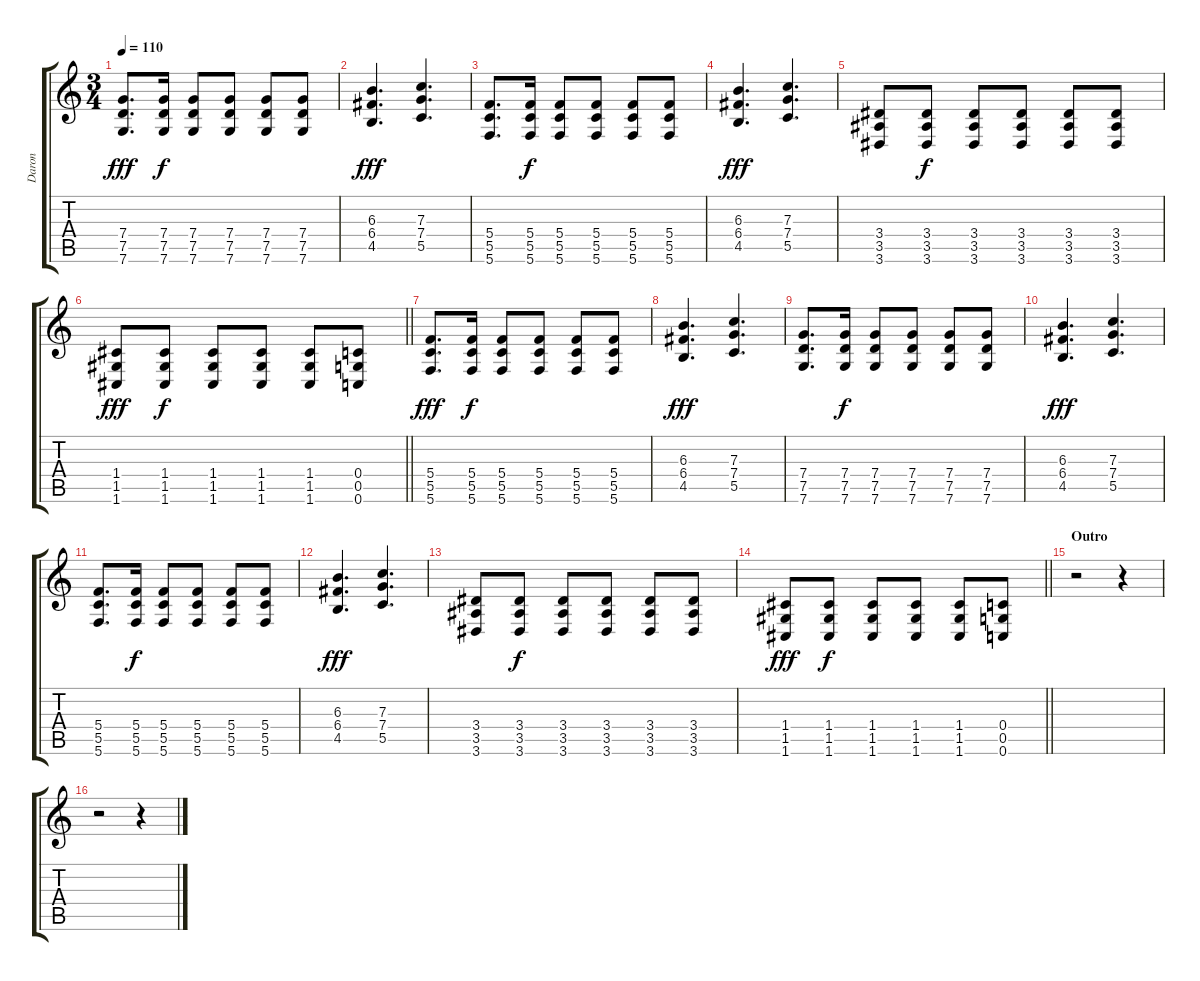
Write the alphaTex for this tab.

\track ("Daron" "Daron") {instrument distortionguitar}
\staff {score tabs}
\tuning (D4 A3 F3 C3 G2 C2) {hide}
\ts (3 4)
\tempo 110
\clef g2
\ks c
(7.4 7.5 7.6).8{d dy fff} (7.4 7.5 7.6).16{dy f} (7.4 7.5 7.6).8 (7.4 7.5 7.6).8 (7.4 7.5 7.6).8 (7.4 7.5 7.6).8 |
(6.3 6.4 4.5).4{d dy fff} (7.3 7.4 5.5).4{d} |
(5.4 5.5 5.6).8{d} (5.4 5.5 5.6).16{dy f} (5.4 5.5 5.6).8 (5.4 5.5 5.6).8 (5.4 5.5 5.6).8 (5.4 5.5 5.6).8 |
(6.3 6.4 4.5).4{d dy fff} (7.3 7.4 5.5).4{d} |
(3.4 3.5 3.6).8 (3.4 3.5 3.6).8{dy f} (3.4 3.5 3.6).8 (3.4 3.5 3.6).8 (3.4 3.5 3.6).8 (3.4 3.5 3.6).8 |
\barLineRight lightlight
(1.4 1.5 1.6).8{dy fff} (1.4 1.5 1.6).8{dy f} (1.4 1.5 1.6).8 (1.4 1.5 1.6).8 (1.4 1.5 1.6).8 (0.4 0.5 0.6).8 |
(5.4 5.5 5.6).8{d dy fff} (5.4 5.5 5.6).16{dy f} (5.4 5.5 5.6).8 (5.4 5.5 5.6).8 (5.4 5.5 5.6).8 (5.4 5.5 5.6).8 |
(6.3 6.4 4.5).4{d dy fff} (7.3 7.4 5.5).4{d} |
(7.4 7.5 7.6).8{d} (7.4 7.5 7.6).16{dy f} (7.4 7.5 7.6).8 (7.4 7.5 7.6).8 (7.4 7.5 7.6).8 (7.4 7.5 7.6).8 |
(6.3 6.4 4.5).4{d dy fff} (7.3 7.4 5.5).4{d} |
(5.4 5.5 5.6).8{d} (5.4 5.5 5.6).16{dy f} (5.4 5.5 5.6).8 (5.4 5.5 5.6).8 (5.4 5.5 5.6).8 (5.4 5.5 5.6).8 |
(6.3 6.4 4.5).4{d dy fff} (7.3 7.4 5.5).4{d} |
(3.4 3.5 3.6).8 (3.4 3.5 3.6).8{dy f} (3.4 3.5 3.6).8 (3.4 3.5 3.6).8 (3.4 3.5 3.6).8 (3.4 3.5 3.6).8 |
\barLineRight lightlight
(1.4 1.5 1.6).8{dy fff} (1.4 1.5 1.6).8{dy f} (1.4 1.5 1.6).8 (1.4 1.5 1.6).8 (1.4 1.5 1.6).8 (0.4 0.5 0.6).8 |
\section ("" "Outro")
r.2 r.4 |
r.2 r.4
